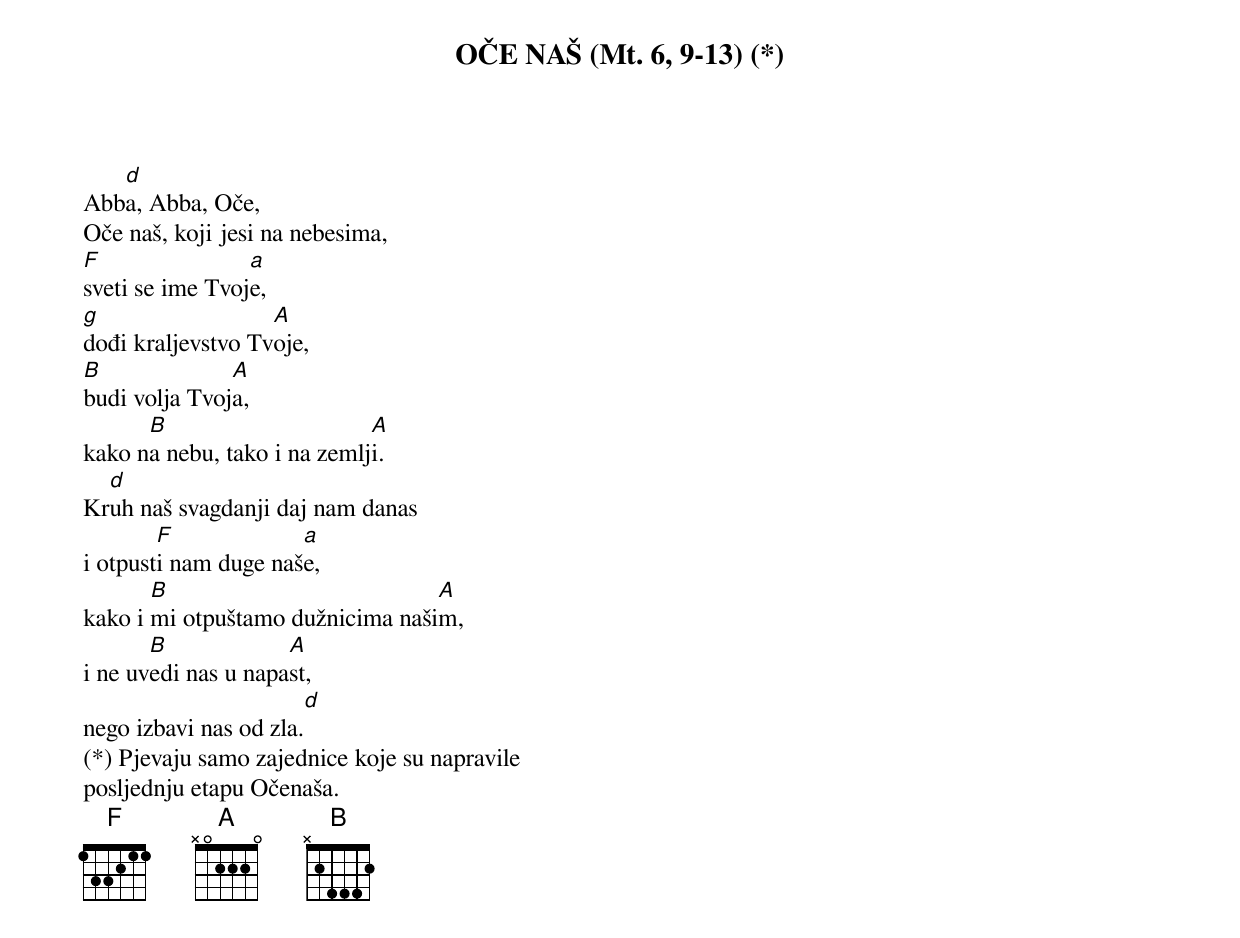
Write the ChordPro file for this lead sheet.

{title: OČE NAŠ (Mt. 6, 9-13) (*)}

Abb[d]a, Abba, Oče,
Oče naš, koji jesi na nebesima,
[F]sveti se ime Tvoj[a]e,
[g]dođi kraljevstvo Tv[A]oje,
[B]budi volja Tvoj[A]a,
kako n[B]a nebu, tako i na zemlj[A]i.
Kr[d]uh naš svagdanji daj nam danas
i otpust[F]i nam duge naš[a]e,
kako i [B]mi otpuštamo dužnicima naši[A]m,
i ne uv[B]edi nas u napa[A]st,
nego izbavi nas od zla.[d]
(*) Pjevaju samo zajednice koje su napravile
posljednju etapu Očenaša.
